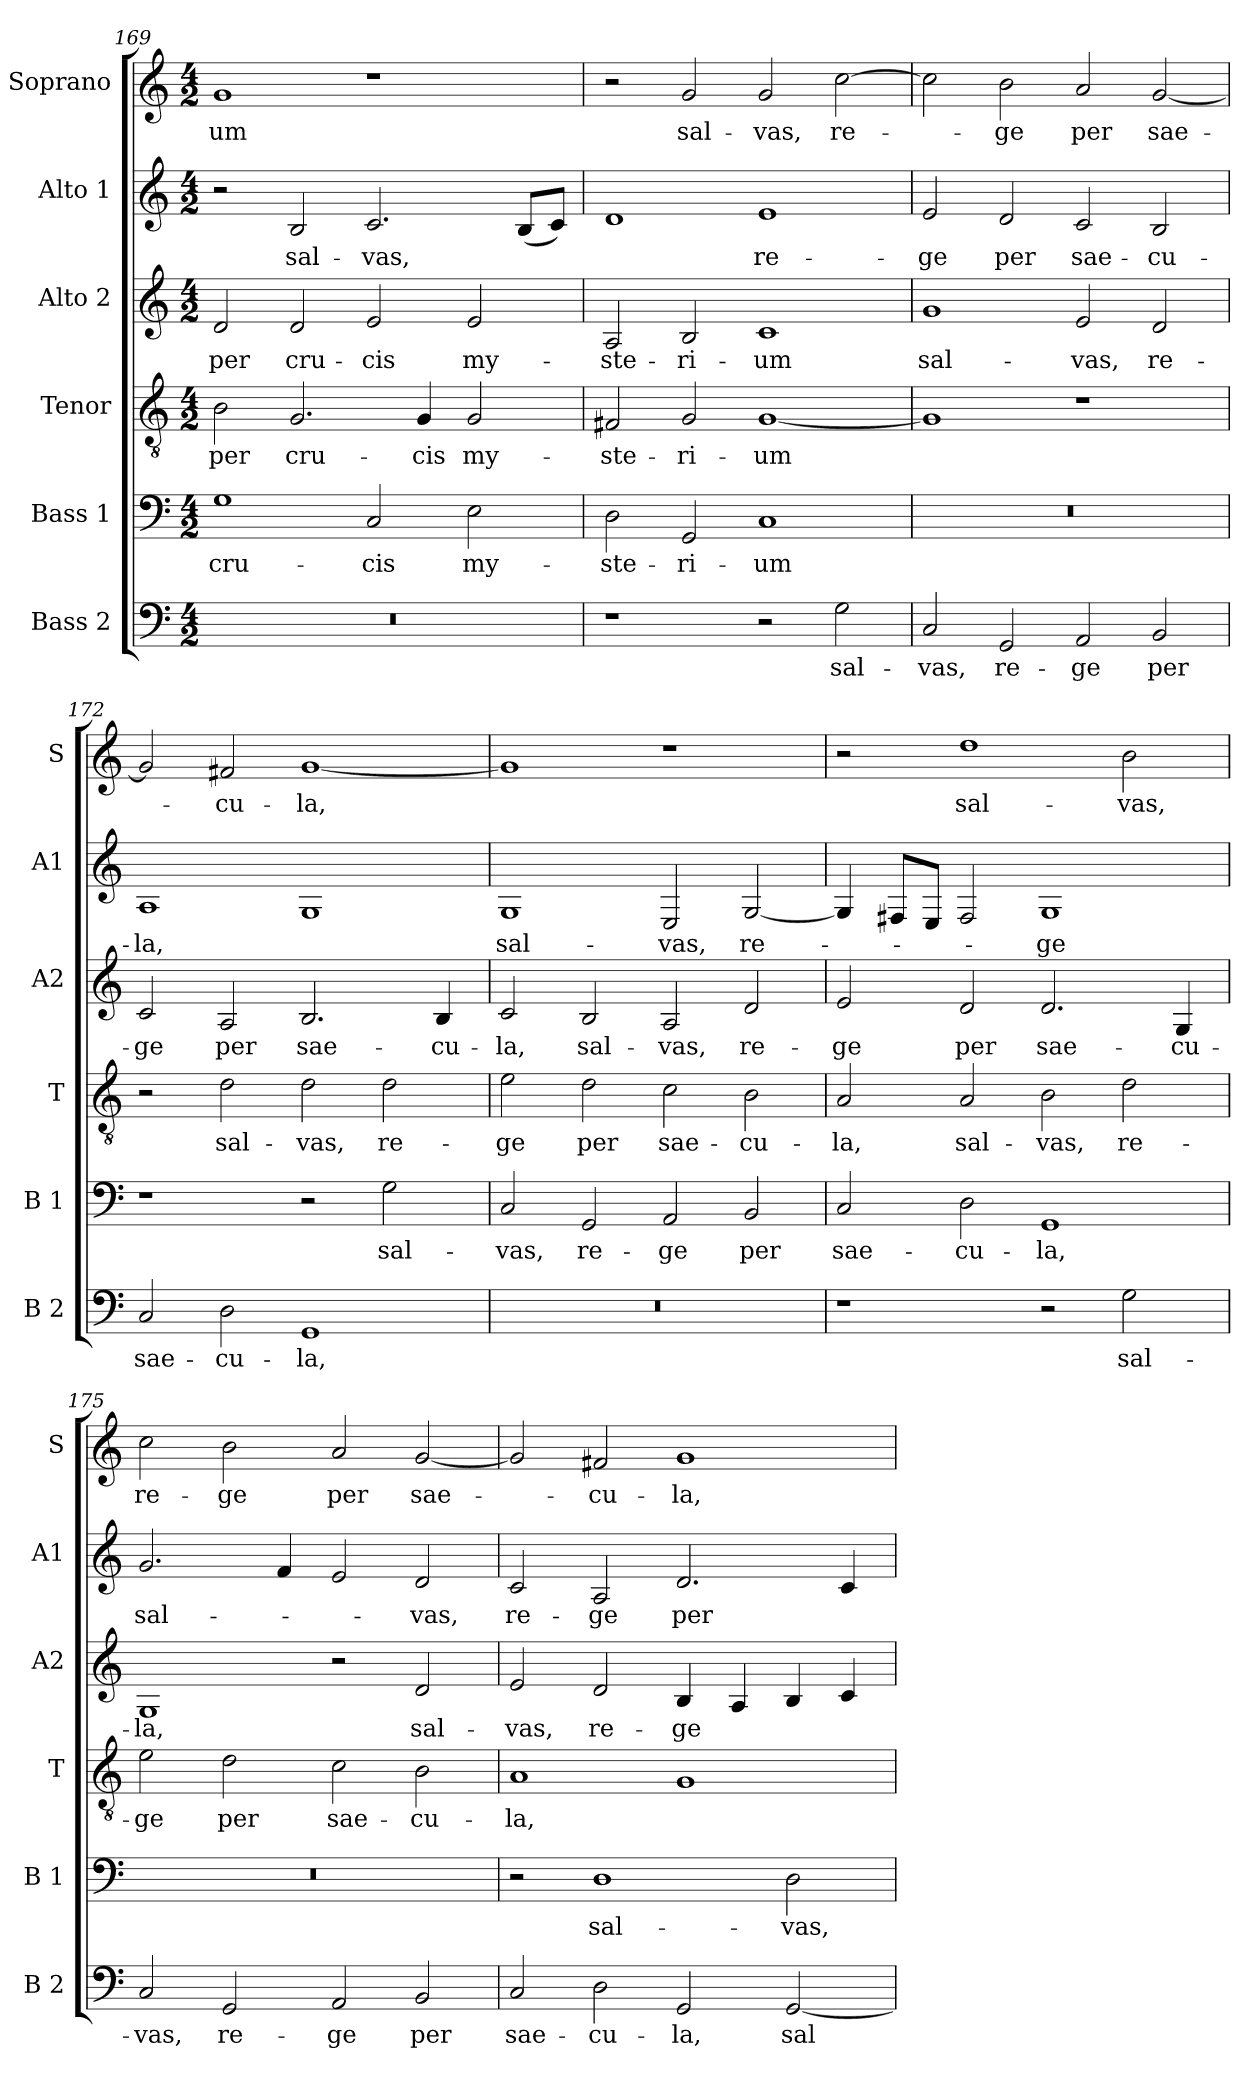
**kern	**text	**kern	**text	**kern	**text	**kern	**text	**kern	**text	**kern	**text
*part6	*part6	*part5	*part5	*part4	*part4	*part3	*part3	*part2	*part2	*part1	*part1
*staff6	*staff6	*staff5	*staff5	*staff4	*staff4	*staff3	*staff3	*staff2	*staff2	*staff1	*staff1
*I"Bass 2	*	*I"Bass 1	*	*I"Tenor	*	*I"Alto 2	*	*I"Alto 1	*	*I"Soprano	*
*I'B 2	*	*I'B 1	*	*I'T	*	*I'A2	*	*I'A1	*	*I'S	*
*clefF4	*	*clefF4	*	*clefGv2	*	*clefG2	*	*clefG2	*	*clefG2	*
*M4/2	*	*M4/2	*	*M4/2	*	*M4/2	*	*M4/2	*	*M4/2	*
=169	=169	=169	=169	=169	=169	=169	=169	=169	=169	=169	=169
!LO:N:vis=1	!	!	!LO:LY:b:cj	!	!LO:LY:b:cj	!	!LO:LY:b:cj	!	!	!	!LO:LY:b:cj
0r	.	1G	cru-	2B\	per	2d/	per	2r	.	1g	-um
!	!	!	!	!	!LO:LY:b:cj	!	!LO:LY:b:cj	!	!LO:LY:b:cj	!	!
.	.	.	.	2.G/	cru-	2d/	cru-	2B/	sal-	.	.
!	!	!	!LO:LY:b:cj	!	!	!	!LO:LY:b:cj	!	!LO:LY:b	!	!
.	.	2C/	-cis	.	.	2e/	-cis	2.c/	-vas,	1r	.
!	!	!	!	!	!LO:LY:b:cj	!	!	!	!	!	!
.	.	.	.	4G/	-cis	.	.	.	.	.	.
!	!	!	!LO:LY:b:cj	!	!LO:LY:b:cj	!	!LO:LY:b:cj	!	!	!	!
.	.	2E\	my-	2G/	my-	2e/	my-	.	.	.	.
.	.	.	.	.	.	.	.	(>8B/L	.	.	.
.	.	.	.	.	.	.	.	8c/J)	.	.	.
=170	=170	=170	=170	=170	=170	=170	=170	=170	=170	=170	=170
!	!	!	!LO:LY:b:cj	!	!LO:LY:b:cj	!	!LO:LY:b:cj	!	!	!	!
1r	.	2D\	-ste-	2F#X/	-ste-	2A/	-ste-	1d	.	2r	.
!	!	!	!LO:LY:b:cj	!	!LO:LY:b:cj	!	!LO:LY:b:cj	!	!	!	!LO:LY:b:cj
.	.	2GG/	-ri-	2G/	-ri-	2B/	-ri-	.	.	2g/	sal-
!	!	!	!LO:LY:b:cj	!	!LO:LY:b:cj	!	!LO:LY:b:cj	!	!LO:LY:b:cj	!	!LO:LY:b:cj
2r	.	1C	-um	[<1G	-um	1c	-um	1e	re-	2g/	-vas,
!	!LO:LY:b:cj	!	!	!	!	!	!	!	!	!	!LO:LY:b:cj
2G\	sal-	.	.	.	.	.	.	.	.	[>2cc\	re-
=171	=171	=171	=171	=171	=171	=171	=171	=171	=171	=171	=171
!	!LO:LY:b:cj	!LO:N:vis=1	!	!	!	!	!LO:LY:b:cj	!	!LO:LY:b:cj	!	!
2C/	-vas,	0r	.	1G]	.	1g	sal-	2e/	-ge	2cc\]	.
!	!LO:LY:b:cj	!	!	!	!	!	!	!	!LO:LY:b:cj	!	!LO:LY:b:cj
2GG/	re-	.	.	.	.	.	.	2d/	per	2b\	-ge
!	!LO:LY:b:cj	!	!	!	!	!	!LO:LY:b:cj	!	!LO:LY:b:cj	!	!LO:LY:b:cj
2AA/	-ge	.	.	1r	.	2e/	-vas,	2c/	sae-	2a/	per
!	!LO:LY:b:cj	!	!	!	!	!	!LO:LY:b:cj	!	!LO:LY:b:cj	!	!LO:LY:b:cj
2BB/	per	.	.	.	.	2d/	re-	2B/	-cu-	[<2g/	sae-
=172	=172	=172	=172	=172	=172	=172	=172	=172	=172	=172	=172
!	!LO:LY:b:cj	!	!	!	!	!	!LO:LY:b:cj	!	!LO:LY:b:cj	!	!
2C/	sae-	1r	.	2r	.	2c/	-ge	1A	-la,	2g/]	.
!	!LO:LY:b:cj	!	!	!	!LO:LY:b:cj	!	!LO:LY:b:cj	!	!	!	!LO:LY:b:cj
2D\	-cu-	.	.	2d\	sal-	2A/	per	.	.	2f#X/	-cu-
!	!LO:LY:b:cj	!	!	!	!LO:LY:b:cj	!	!LO:LY:b:cj	!	!	!	!LO:LY:b:cj
1GG	-la,	2r	.	2d\	-vas,	2.B/	sae-	1G	.	[<1g	-la,
!	!	!	!LO:LY:b:cj	!	!LO:LY:b:cj	!	!	!	!	!	!
.	.	2G\	sal-	2d\	re-	.	.	.	.	.	.
!	!	!	!	!	!	!	!LO:LY:b:cj	!	!	!	!
.	.	.	.	.	.	4B/	-cu-	.	.	.	.
=173	=173	=173	=173	=173	=173	=173	=173	=173	=173	=173	=173
!LO:N:vis=1	!	!	!LO:LY:b:cj	!	!LO:LY:b:cj	!	!LO:LY:b:cj	!	!LO:LY:b:cj	!	!
0r	.	2C/	-vas,	2e\	-ge	2c/	-la,	1G	sal-	1g]	.
!	!	!	!LO:LY:b:cj	!	!LO:LY:b:cj	!	!LO:LY:b:cj	!	!	!	!
.	.	2GG/	re-	2d\	per	2B/	sal-	.	.	.	.
!	!	!	!LO:LY:b:cj	!	!LO:LY:b:cj	!	!LO:LY:b:cj	!	!LO:LY:b:cj	!	!
.	.	2AA/	-ge	2c\	sae-	2A/	-vas,	2E/	-vas,	1r	.
!	!	!	!LO:LY:b:cj	!	!LO:LY:b:cj	!	!LO:LY:b:cj	!	!LO:LY:b:cj	!	!
.	.	2BB/	per	2B\	-cu-	2d/	re-	[>2G/	re-	.	.
!!LO:LB:g=z
=174	=174	=174	=174	=174	=174	=174	=174	=174	=174	=174	=174
!	!	!	!LO:LY:b:cj	!	!LO:LY:b:cj	!	!LO:LY:b:cj	!	!	!	!
1r	.	2C/	sae-	2A/	-la,	2e/	-ge	4G/]	.	2r	.
.	.	.	.	.	.	.	.	8F#X/L	.	.	.
.	.	.	.	.	.	.	.	8E/J	.	.	.
!	!	!	!LO:LY:b:cj	!	!LO:LY:b:cj	!	!LO:LY:b:cj	!	!	!	!LO:LY:b:cj
.	.	2D\	-cu-	2A/	sal-	2d/	per	2F#/	.	1dd	sal-
!	!	!	!LO:LY:b:cj	!	!LO:LY:b:cj	!	!LO:LY:b:cj	!	!LO:LY:b:cj	!	!
2r	.	1GG	-la,	2B\	-vas,	2.d/	sae-	1G	-ge	.	.
!	!LO:LY:b:cj	!	!	!	!LO:LY:b:cj	!	!	!	!	!	!LO:LY:b:cj
2G\	sal-	.	.	2d\	re-	.	.	.	.	2b\	-vas,
!	!	!	!	!	!	!	!LO:LY:b:cj	!	!	!	!
.	.	.	.	.	.	4G/	-cu-	.	.	.	.
=175	=175	=175	=175	=175	=175	=175	=175	=175	=175	=175	=175
!	!LO:LY:b:cj	!LO:N:vis=1	!	!	!LO:LY:b:cj	!	!LO:LY:b:cj	!	!LO:LY:b:cj	!	!LO:LY:b:cj
2C/	-vas,	0r	.	2e\	-ge	1G	-la,	2.g/	sal-	2cc\	re-
!	!LO:LY:b:cj	!	!	!	!LO:LY:b:cj	!	!	!	!	!	!LO:LY:b:cj
2GG/	re-	.	.	2d\	per	.	.	.	.	2b\	-ge
.	.	.	.	.	.	.	.	4f/	.	.	.
!	!LO:LY:b:cj	!	!	!	!LO:LY:b:cj	!	!	!	!	!	!LO:LY:b:cj
2AA/	-ge	.	.	2c\	sae-	2r	.	2e/	.	2a/	per
!	!LO:LY:b:cj	!	!	!	!LO:LY:b:cj	!	!LO:LY:b:cj	!	!LO:LY:b:cj	!	!LO:LY:b:cj
2BB/	per	.	.	2B\	-cu-	2d/	sal-	2d/	-vas,	[<2g/	sae-
=176	=176	=176	=176	=176	=176	=176	=176	=176	=176	=176	=176
!	!LO:LY:b:cj	!	!	!	!LO:LY:b:cj	!	!LO:LY:b:cj	!	!LO:LY:b:cj	!	!
2C/	sae-	2r	.	1A	-la,	2e/	-vas,	2c/	re-	2g/]	.
!	!LO:LY:b:cj	!	!LO:LY:b:cj	!	!	!	!LO:LY:b:cj	!	!LO:LY:b:cj	!	!LO:LY:b:cj
2D\	-cu-	1D	sal-	.	.	2d/	re-	2A/	-ge	2f#X/	-cu-
!	!LO:LY:b:cj	!	!	!	!	!	!LO:LY:b:cj	!	!LO:LY:b:cj	!	!LO:LY:b:cj
2GG/	-la,	.	.	1G	.	4B/	-ge	2.d/	per	1g	-la,
.	.	.	.	.	.	4A/	.	.	.	.	.
!	!LO:LY:b:cj	!	!LO:LY:b:cj	!	!	!	!	!	!	!	!
[<2GG/	sal-	2D\	-vas,	.	.	4B/	.	.	.	.	.
.	.	.	.	.	.	4c/	.	4c/	.	.	.
=	=	=	=	=	=	=	=	=	=	=	=
*-	*-	*-	*-	*-	*-	*-	*-	*-	*-	*-	*-
